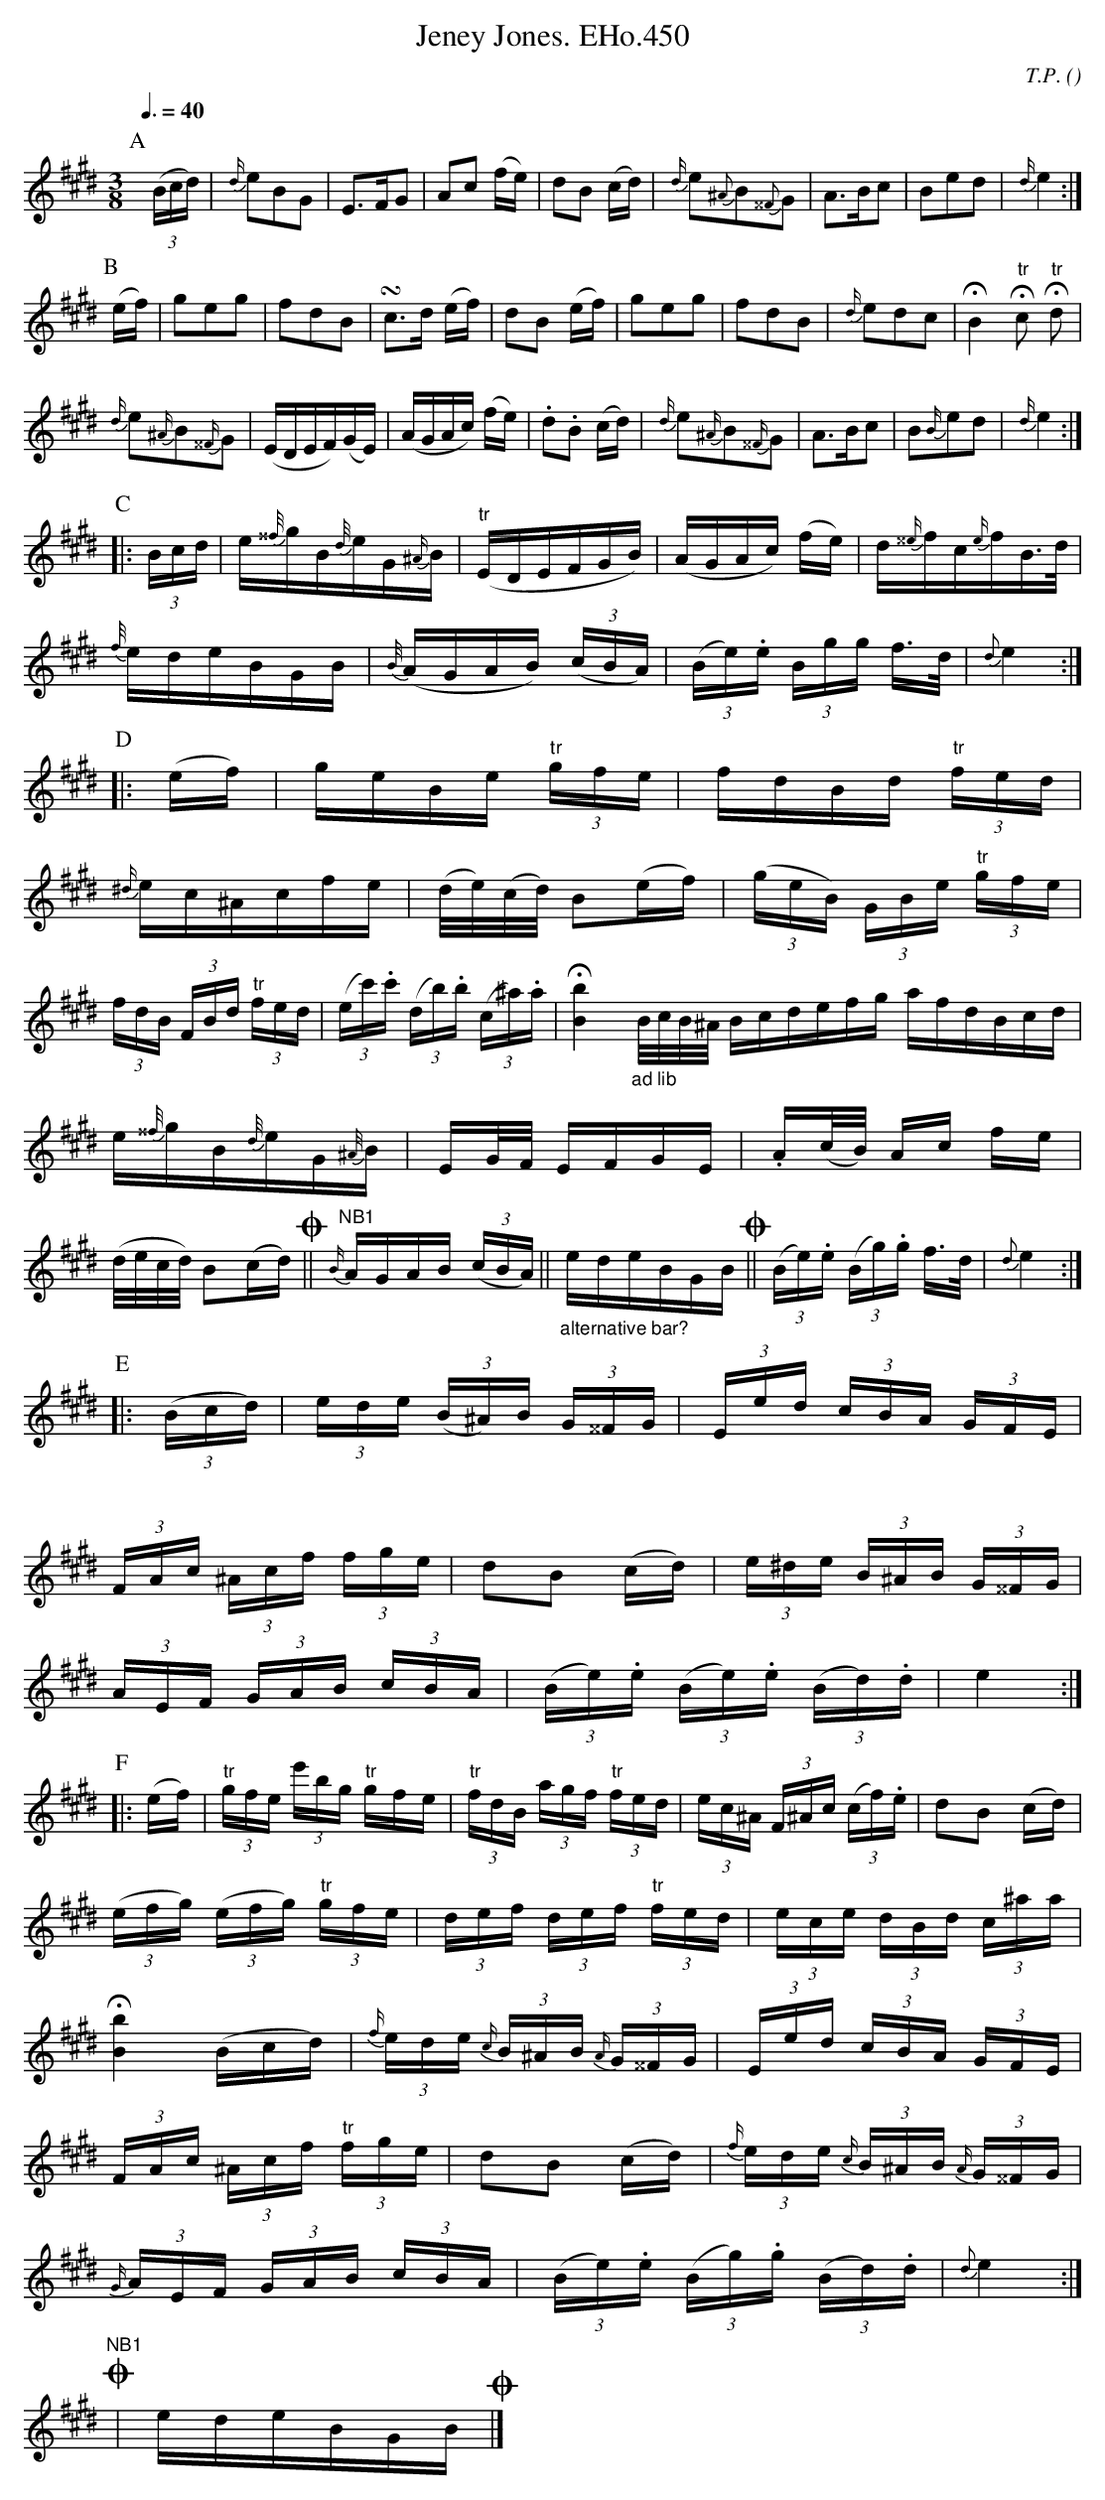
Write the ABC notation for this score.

X:1
T:Jeney Jones. EHo.450
M:3/8
L:1/16
Q:3/8=40
C:T.P.
O:
K:E
P:A
y(3(Bcd) | {d/}e2B2G2 | E2>F2G2 | A2c2 (fe) | d2B2 (cd) | {d/}e2{^A}B2{^^F}G2 | A2>B2c2 | B2e2d2 | {d/}e4 :|
P:B
(ef) | g2e2g2 | f2d2B2 | !turn!c2>d2 (ef) | d2B2 (ef) | g2e2g2 |\
f2d2B2 | {d/}e2d2c2 | !fermata!B4!fermata!"tr"c2 !fermata! "tr"d2 |
{d/}e2{^A/}B2{^^F/}G2 | (EDEF)(GE) | (AGAc) (fe) | .d2.B2 (cd) | {d/}e2{^A/}B2{^^F/}G2 | A2>B2c2 | B2{B/}e2d2 | {d/}e4 :|
P:C
|: (3Bcd | e{^^f//}gB{d//}eG{^A/}B | ("tr"EDEFGB) | (AGAc) (fe) | d{^^e/}fc{e/}fB>d |
{f//}edeBGB | {B//}(AGAB) (3(cBA) | (3(Be).e (3Bgg f>d | {d}e4 :|
P:D
|: (ef) | geBe "tr" (3gfe | fdBd "tr" (3fed |
{^d/}ec^Acfe | (d/e/)(c/d/) B2(ef) | (3(geB) (3GBe "tr" (3gfe |
(3fdB (3FBd "tr" (3fed | (3(ec').c' (3(db).b (3(c^a).a |  !fermata! [B4b4] "_ad lib" B/c/B/^A/ Bcdefg afdBcd |
e{^^f//}gB{d//}eG{^A//}B | EG/F/ EFGE | .A(c/B/) Ac fe |
(d/e/c/d/) B2(cd) !coda!||"NB1" {B/}AGAB (3(cBA)||"_alternative bar?"edeBGB !coda!|| (3(Be).e (3(Bg).g f>d | {d}e4 :|
P:E
|: (3(Bcd) | (3ede (3(B^A)B (3G^^FG | (3Eed (3cBA (3GFE |
(3FAc (3^Acf (3fge | d2B2 (cd) | (3e^de (3B^AB (3G^^FG |
(3AEF (3GAB (3cBA | (3(Be).e (3(Be).e (3(Bd).d | e4 :|
P:F
|: (ef) | "tr"(3gfe (3e'bg "tr"gfe |\
"tr"(3fdB (3agf "tr"(3fed | (3ec^A (3F^Ac (3(cf).e | d2B2 (cd) |
(3(efg) (3(efg) "tr"(3gfe | (3def (3def "tr"(3fed | (3ece (3dBd (3c^aa |
!fermata! [B4b4] (Bcd) | (3{f/}ede (3{c/}B^AB (3{A/}G^^FG | (3Eed (3cBA (3GFE |
(3FAc (3^Acf "tr" (3fge | d2B2 (cd) | (3{f/}ede (3{c/}B^AB (3{A/}G^^FG |
(3{G/}AEF (3GAB (3cBA | (3(Be).e (3(Bg).g (3(Bd).d | {d}e4 :|
"NB1"!coda!| edeBGB !coda!|]
